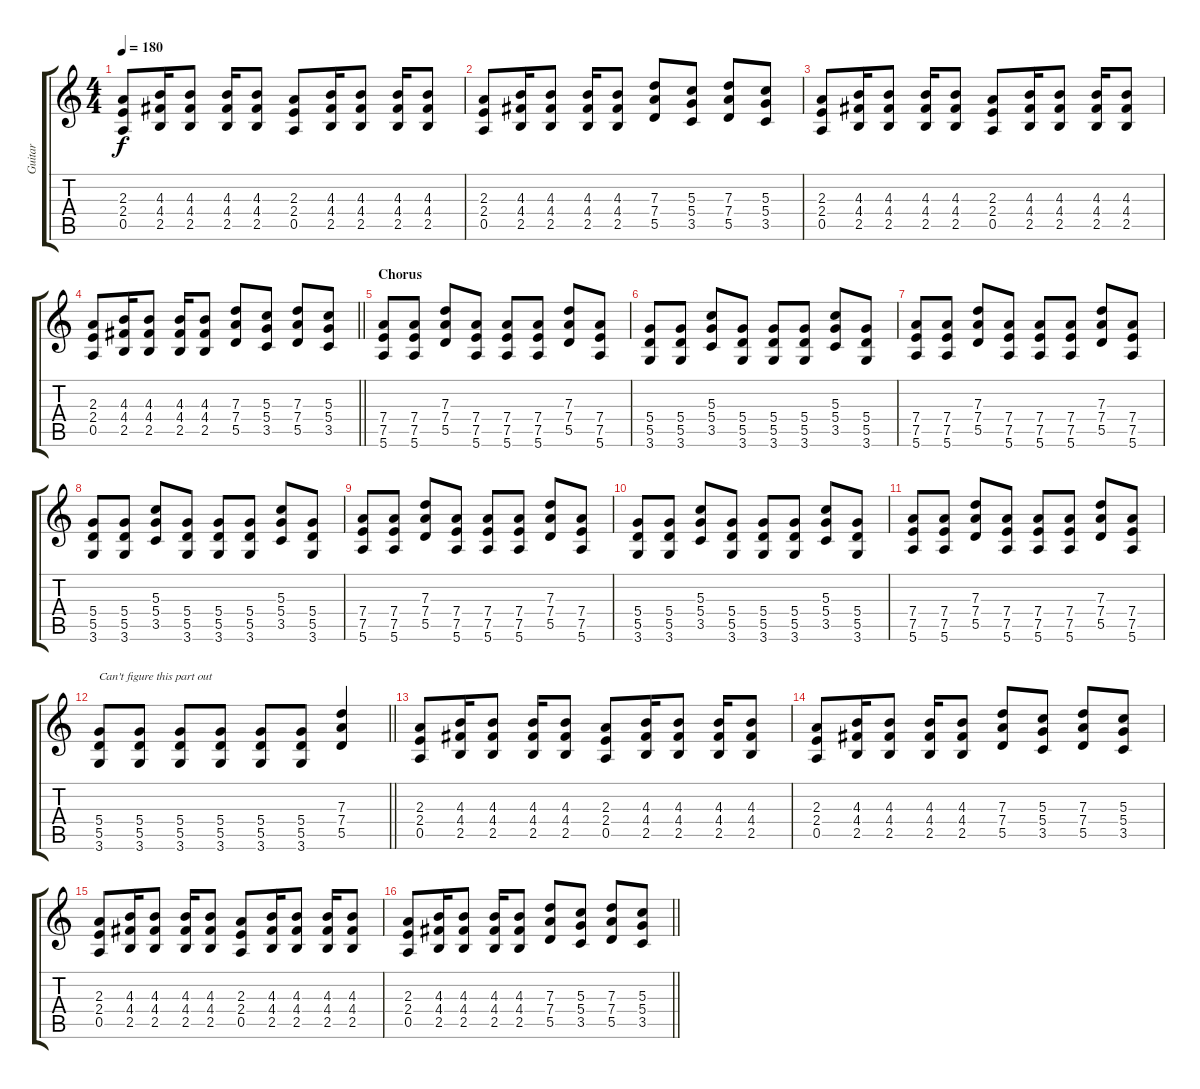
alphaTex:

\track ("Guitar" "Guitar") {instrument distortionguitar}
\staff {score tabs}
\tuning (E4 B3 G3 D3 A2 E2) {hide}
\ts (4 4)
\tempo 180
\clef g2
\ks c
(2.3 2.4 0.5).8{dy f} (4.3 4.4 2.5).16 (4.3 4.4 2.5).8 (4.3 4.4 2.5).16 (4.3 4.4 2.5).8 (2.3 2.4 0.5).8 (4.3 4.4 2.5).16 (4.3 4.4 2.5).8 (4.3 4.4 2.5).16 (4.3 4.4 2.5).8 |
(2.3 2.4 0.5).8 (4.3 4.4 2.5).16 (4.3 4.4 2.5).8 (4.3 4.4 2.5).16 (4.3 4.4 2.5).8 (7.3 7.4 5.5).8 (5.3 5.4 3.5).8 (7.3 7.4 5.5).8 (5.3 5.4 3.5).8 |
(2.3 2.4 0.5).8 (4.3 4.4 2.5).16 (4.3 4.4 2.5).8 (4.3 4.4 2.5).16 (4.3 4.4 2.5).8 (2.3 2.4 0.5).8 (4.3 4.4 2.5).16 (4.3 4.4 2.5).8 (4.3 4.4 2.5).16 (4.3 4.4 2.5).8 |
\barLineRight lightlight
(2.3 2.4 0.5).8 (4.3 4.4 2.5).16 (4.3 4.4 2.5).8 (4.3 4.4 2.5).16 (4.3 4.4 2.5).8 (7.3 7.4 5.5).8 (5.3 5.4 3.5).8 (7.3 7.4 5.5).8 (5.3 5.4 3.5).8 |
\section ("" "Chorus")
(7.4 7.5 5.6).8 (7.4 7.5 5.6).8 (7.3 7.4 5.5).8 (7.4 7.5 5.6).8 (7.4 7.5 5.6).8 (7.4 7.5 5.6).8 (7.3 7.4 5.5).8 (7.4 7.5 5.6).8 |
(5.4 5.5 3.6).8 (5.4 5.5 3.6).8 (5.3 5.4 3.5).8 (5.4 5.5 3.6).8 (5.4 5.5 3.6).8 (5.4 5.5 3.6).8 (5.3 5.4 3.5).8 (5.4 5.5 3.6).8 |
(7.4 7.5 5.6).8 (7.4 7.5 5.6).8 (7.3 7.4 5.5).8 (7.4 7.5 5.6).8 (7.4 7.5 5.6).8 (7.4 7.5 5.6).8 (7.3 7.4 5.5).8 (7.4 7.5 5.6).8 |
(5.4 5.5 3.6).8 (5.4 5.5 3.6).8 (5.3 5.4 3.5).8 (5.4 5.5 3.6).8 (5.4 5.5 3.6).8 (5.4 5.5 3.6).8 (5.3 5.4 3.5).8 (5.4 5.5 3.6).8 |
(7.4 7.5 5.6).8 (7.4 7.5 5.6).8 (7.3 7.4 5.5).8 (7.4 7.5 5.6).8 (7.4 7.5 5.6).8 (7.4 7.5 5.6).8 (7.3 7.4 5.5).8 (7.4 7.5 5.6).8 |
(5.4 5.5 3.6).8 (5.4 5.5 3.6).8 (5.3 5.4 3.5).8 (5.4 5.5 3.6).8 (5.4 5.5 3.6).8 (5.4 5.5 3.6).8 (5.3 5.4 3.5).8 (5.4 5.5 3.6).8 |
(7.4 7.5 5.6).8 (7.4 7.5 5.6).8 (7.3 7.4 5.5).8 (7.4 7.5 5.6).8 (7.4 7.5 5.6).8 (7.4 7.5 5.6).8 (7.3 7.4 5.5).8 (7.4 7.5 5.6).8 |
\barLineRight lightlight
(5.4 5.5 3.6).8{txt "Can't figure this part out"} (5.4 5.5 3.6).8 (5.4 5.5 3.6).8 (5.4 5.5 3.6).8 (5.4 5.5 3.6).8 (5.4 5.5 3.6).8 (7.3 7.4 5.5).4 |
\section ("" "")
(2.3 2.4 0.5).8 (4.3 4.4 2.5).16 (4.3 4.4 2.5).8 (4.3 4.4 2.5).16 (4.3 4.4 2.5).8 (2.3 2.4 0.5).8 (4.3 4.4 2.5).16 (4.3 4.4 2.5).8 (4.3 4.4 2.5).16 (4.3 4.4 2.5).8 |
(2.3 2.4 0.5).8 (4.3 4.4 2.5).16 (4.3 4.4 2.5).8 (4.3 4.4 2.5).16 (4.3 4.4 2.5).8 (7.3 7.4 5.5).8 (5.3 5.4 3.5).8 (7.3 7.4 5.5).8 (5.3 5.4 3.5).8 |
(2.3 2.4 0.5).8 (4.3 4.4 2.5).16 (4.3 4.4 2.5).8 (4.3 4.4 2.5).16 (4.3 4.4 2.5).8 (2.3 2.4 0.5).8 (4.3 4.4 2.5).16 (4.3 4.4 2.5).8 (4.3 4.4 2.5).16 (4.3 4.4 2.5).8 |
\barLineRight lightlight
(2.3 2.4 0.5).8 (4.3 4.4 2.5).16 (4.3 4.4 2.5).8 (4.3 4.4 2.5).16 (4.3 4.4 2.5).8 (7.3 7.4 5.5).8 (5.3 5.4 3.5).8 (7.3 7.4 5.5).8 (5.3 5.4 3.5).8
